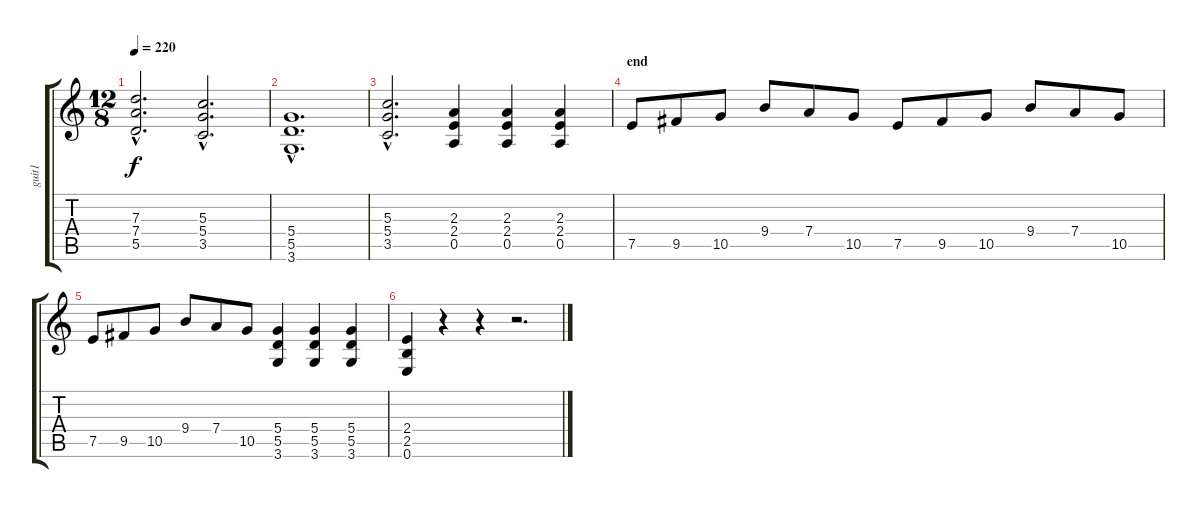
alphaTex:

\track ("guit1" "guit1") {instrument distortionguitar}
\staff {score tabs}
\tuning (E4 B3 G3 D3 A2 E2) {hide}
\ts (12 8)
\tempo 220
\clef g2
\ks c
(7.3{hac} 7.4{hac} 5.5{hac}).2{d dy f} (5.3{hac} 5.4{hac} 3.5{hac}).2{d} |
(5.4{hac} 5.5{hac} 3.6{hac}).1{d} |
(5.3{hac} 5.4{hac} 3.5{hac}).2{d} (2.3 2.4 0.5).4 (2.3 2.4 0.5).4 (2.3 2.4 0.5).4 |
\section ("" "end")
7.5.8 9.5.8 10.5.8 9.4.8 7.4.8 10.5.8 7.5.8 9.5.8 10.5.8 9.4.8 7.4.8 10.5.8 |
7.5.8 9.5.8 10.5.8 9.4.8 7.4.8 10.5.8 (5.4 5.5 3.6).4 (5.4 5.5 3.6).4 (5.4 5.5 3.6).4 |
(2.4 2.5 0.6).4 r.4 r.4 r.2{d}
